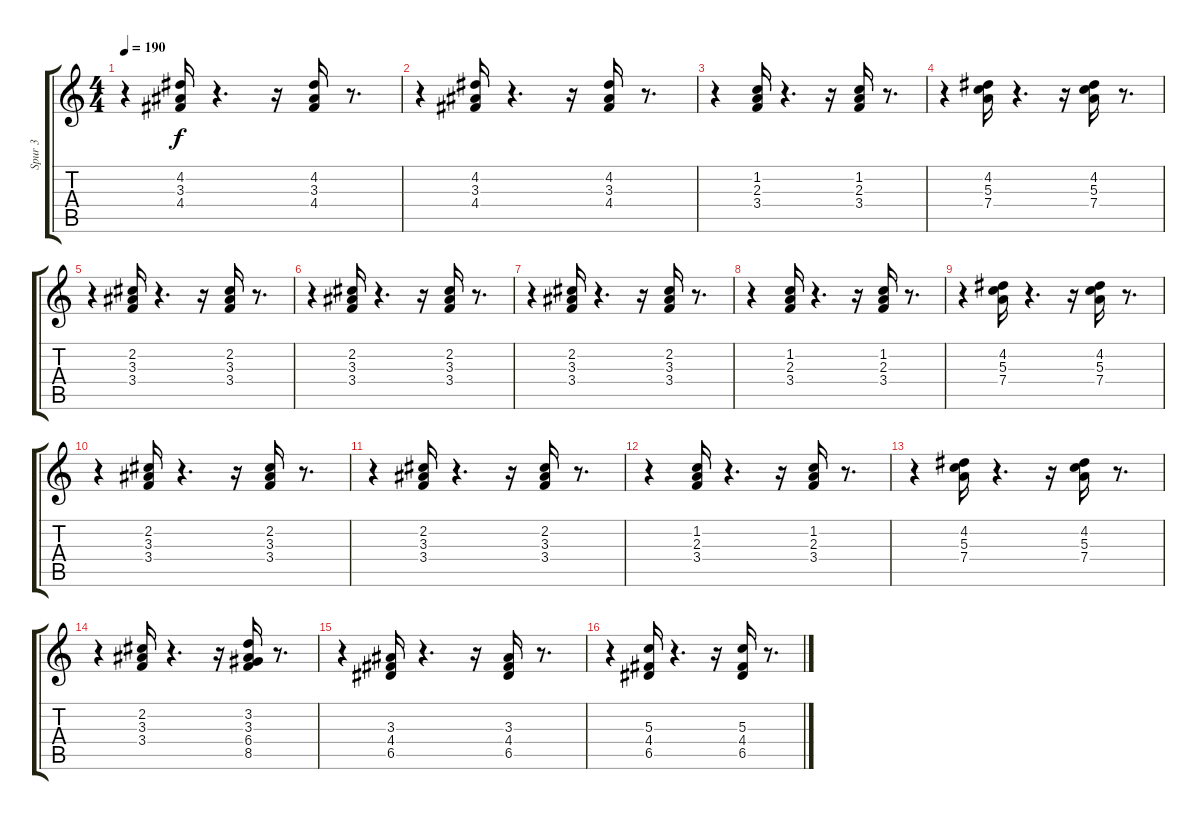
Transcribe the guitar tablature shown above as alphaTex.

\track ("Spur 3" "Spur 3") {instrument acousticguitarnylon}
\staff {score tabs}
\tuning (E4 B3 G3 D3 A2 E2) {hide}
\ts (4 4)
\tempo 190
\clef g2
\ks c
r.4{dy f} (4.2 3.3 4.4).16 r.4{d} r.16 (4.2 3.3 4.4).16 r.8{d} |
r.4 (4.2 3.3 4.4).16 r.4{d} r.16 (4.2 3.3 4.4).16 r.8{d} |
r.4 (1.2 2.3 3.4).16 r.4{d} r.16 (1.2 2.3 3.4).16 r.8{d} |
r.4 (4.2 5.3 7.4).16 r.4{d} r.16 (4.2 5.3 7.4).16 r.8{d} |
r.4 (2.2 3.3 3.4).16 r.4{d} r.16 (2.2 3.3 3.4).16 r.8{d} |
r.4 (2.2 3.3 3.4).16 r.4{d} r.16 (2.2 3.3 3.4).16 r.8{d} |
r.4 (2.2 3.3 3.4).16 r.4{d} r.16 (2.2 3.3 3.4).16 r.8{d} |
r.4 (1.2 2.3 3.4).16 r.4{d} r.16 (1.2 2.3 3.4).16 r.8{d} |
r.4 (4.2 5.3 7.4).16 r.4{d} r.16 (4.2 5.3 7.4).16 r.8{d} |
r.4 (2.2 3.3 3.4).16 r.4{d} r.16 (2.2 3.3 3.4).16 r.8{d} |
r.4 (2.2 3.3 3.4).16 r.4{d} r.16 (2.2 3.3 3.4).16 r.8{d} |
r.4 (1.2 2.3 3.4).16 r.4{d} r.16 (1.2 2.3 3.4).16 r.8{d} |
r.4 (4.2 5.3 7.4).16 r.4{d} r.16 (4.2 5.3 7.4).16 r.8{d} |
r.4 (2.2 3.3 3.4).16 r.4{d} r.16 (3.2 3.3 6.4 8.5).16 r.8{d} |
r.4 (3.3 4.4 6.5).16 r.4{d} r.16 (3.3 4.4 6.5).16 r.8{d} |
r.4 (5.3 4.4 6.5).16 r.4{d} r.16 (5.3 4.4 6.5).16 r.8{d}
